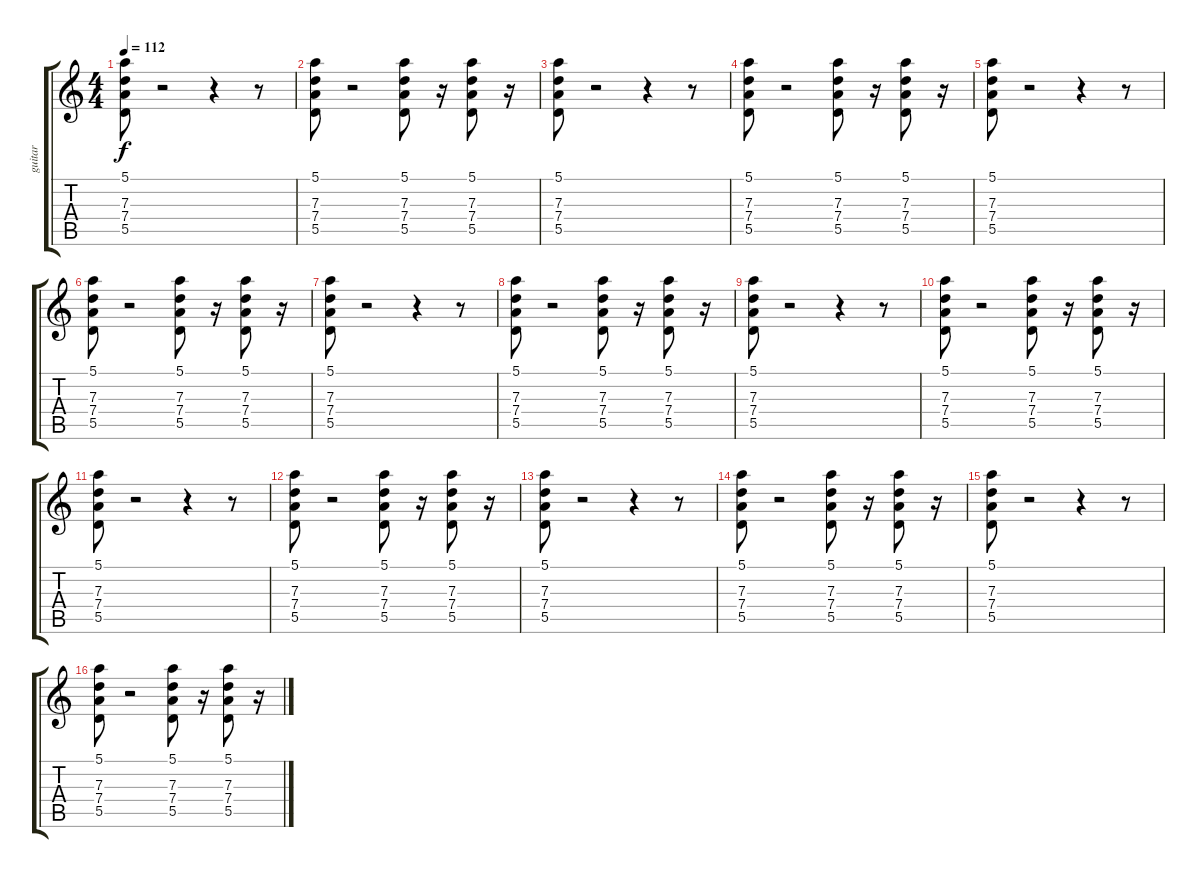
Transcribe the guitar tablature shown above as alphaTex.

\track ("guitar" "guitar") {instrument distortionguitar}
\staff {score tabs}
\tuning (E4 B3 G3 D3 A2 E2) {hide}
\ts (4 4)
\tempo 112
\clef g2
\ks c
(5.1 7.3 7.4 5.5).8{dy f} r.2 r.4 r.8 |
(5.1 7.3 7.4 5.5).8 r.2 (5.1 7.3 7.4 5.5).8 r.16 (5.1 7.3 7.4 5.5).8 r.16 |
(5.1 7.3 7.4 5.5).8 r.2 r.4 r.8 |
(5.1 7.3 7.4 5.5).8 r.2 (5.1 7.3 7.4 5.5).8 r.16 (5.1 7.3 7.4 5.5).8 r.16 |
(5.1 7.3 7.4 5.5).8 r.2 r.4 r.8 |
(5.1 7.3 7.4 5.5).8 r.2 (5.1 7.3 7.4 5.5).8 r.16 (5.1 7.3 7.4 5.5).8 r.16 |
(5.1 7.3 7.4 5.5).8 r.2 r.4 r.8 |
(5.1 7.3 7.4 5.5).8 r.2 (5.1 7.3 7.4 5.5).8 r.16 (5.1 7.3 7.4 5.5).8 r.16 |
(5.1 7.3 7.4 5.5).8 r.2 r.4 r.8 |
(5.1 7.3 7.4 5.5).8 r.2 (5.1 7.3 7.4 5.5).8 r.16 (5.1 7.3 7.4 5.5).8 r.16 |
(5.1 7.3 7.4 5.5).8 r.2 r.4 r.8 |
(5.1 7.3 7.4 5.5).8 r.2 (5.1 7.3 7.4 5.5).8 r.16 (5.1 7.3 7.4 5.5).8 r.16 |
(5.1 7.3 7.4 5.5).8 r.2 r.4 r.8 |
(5.1 7.3 7.4 5.5).8 r.2 (5.1 7.3 7.4 5.5).8 r.16 (5.1 7.3 7.4 5.5).8 r.16 |
(5.1 7.3 7.4 5.5).8 r.2 r.4 r.8 |
(5.1 7.3 7.4 5.5).8 r.2 (5.1 7.3 7.4 5.5).8 r.16 (5.1 7.3 7.4 5.5).8 r.16
